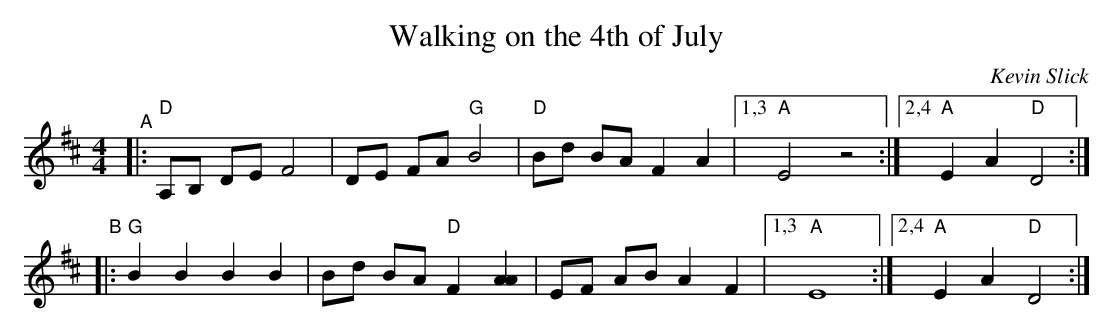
X:1
T: Walking on the 4th of July
C: Kevin Slick
M: 4/4
L: 1/8
K: D
"^A"|: "D"A,B, DE F4 | DE FA "G"B4 | "D"Bd BA F2 A2 |[1,3 "A"E4 z4 :|[2,4 "A"E2 A2 "D"D4 :|
"^B"|: "G"B2 B2 B2 B2 | Bd BA "D"F2 [A2A2] | EF AB A2 F2 |[1,3 "A"E8 :|[2,4 "A"E2 A2 "D"D4 :|
